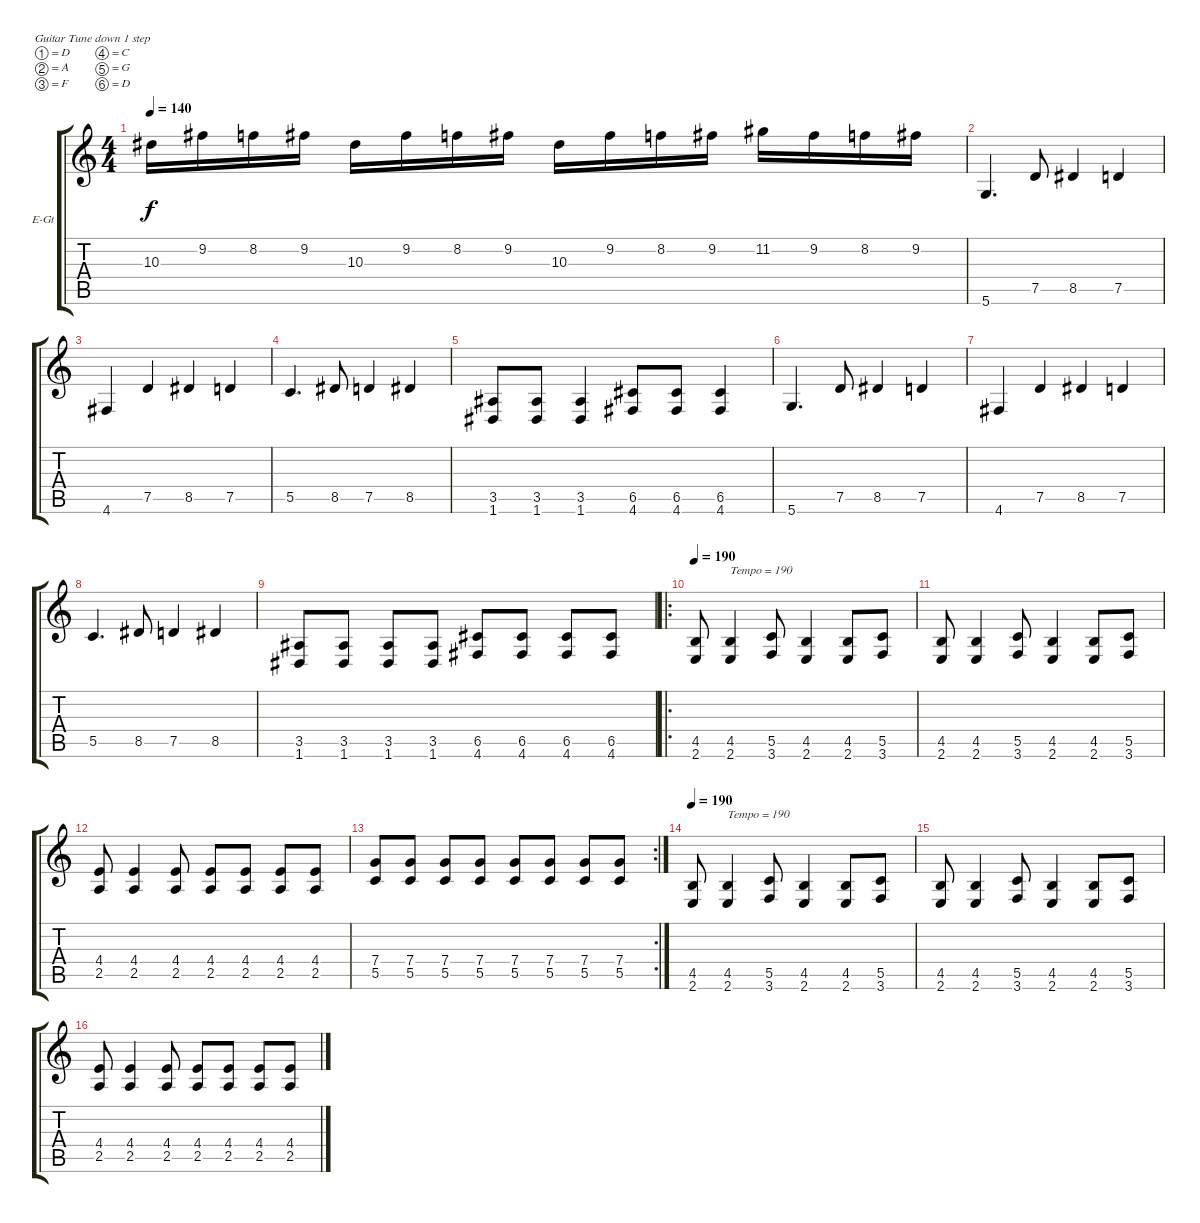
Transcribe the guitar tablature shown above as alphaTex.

\bracketExtendMode groupsimilarinstruments
\firstSystemTrackNameOrientation horizontal
\otherSystemsTrackNameOrientation horizontal
\track ("Paul - Guitar 2" "E-Gt") {instrument distortionguitar}
\staff {score tabs}
\tuning (D4 A3 F3 C3 G2 D2)
\ts (4 4)
\tempo 140
\clef g2
\ks c
10.3.16{dy f} 9.2.16 8.2.16 9.2.16 10.3.16 9.2.16 8.2.16 9.2.16 10.3.16 9.2.16 8.2.16 9.2.16 11.2.16 9.2.16 8.2.16 9.2.16 |
5.6.4{d} 7.5.8 8.5.4 7.5.4 |
4.6.4 7.5.4 8.5.4 7.5.4 |
5.5.4{d} 8.5.8 7.5.4 8.5.4 |
(3.5 1.6).8 (3.5 1.6).8 (3.5 1.6).4 (6.5 4.6).8 (6.5 4.6).8 (6.5 4.6).4 |
5.6.4{d} 7.5.8 8.5.4 7.5.4 |
4.6.4 7.5.4 8.5.4 7.5.4 |
5.5.4{d} 8.5.8 7.5.4 8.5.4 |
(3.5 1.6).8 (3.5 1.6).8 (3.5 1.6).8 (3.5 1.6).8 (6.5 4.6).8 (6.5 4.6).8 (6.5 4.6).8 (6.5 4.6).8 |
\ro
\tempo 190
(4.5 2.6).8 (4.5 2.6).4{txt "Tempo = 190"} (5.5 3.6).8 (4.5 2.6).4 (4.5 2.6).8 (5.5 3.6).8 |
(4.5 2.6).8 (4.5 2.6).4 (5.5 3.6).8 (4.5 2.6).4 (4.5 2.6).8 (5.5 3.6).8 |
(4.4 2.5).8 (4.4 2.5).4 (4.4 2.5).8 (4.4 2.5).8 (4.4 2.5).8 (4.4 2.5).8 (4.4 2.5).8 |
\rc 2
(7.4 5.5).8 (7.4 5.5).8 (7.4 5.5).8 (7.4 5.5).8 (7.4 5.5).8 (7.4 5.5).8 (7.4 5.5).8 (7.4 5.5).8 |
\tempo 190
(4.5 2.6).8 (4.5 2.6).4{txt "Tempo = 190"} (5.5 3.6).8 (4.5 2.6).4 (4.5 2.6).8 (5.5 3.6).8 |
(4.5 2.6).8 (4.5 2.6).4 (5.5 3.6).8 (4.5 2.6).4 (4.5 2.6).8 (5.5 3.6).8 |
(4.4 2.5).8 (4.4 2.5).4 (4.4 2.5).8 (4.4 2.5).8 (4.4 2.5).8 (4.4 2.5).8 (4.4 2.5).8
